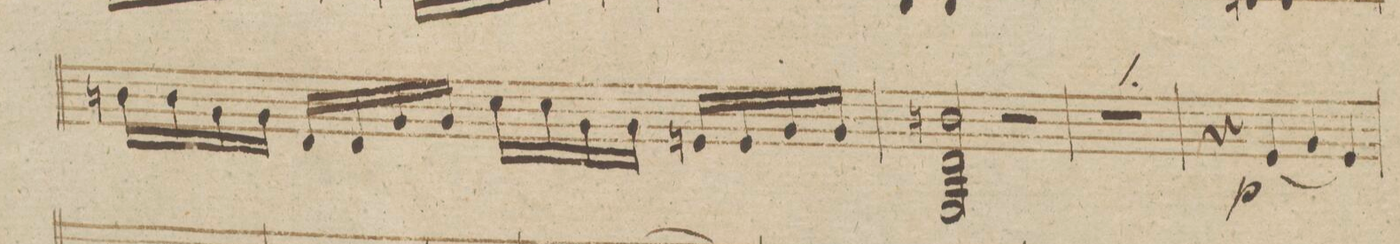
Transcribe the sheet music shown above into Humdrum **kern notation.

**kern	**dynam
*I"Violino 2do	*
*clefG2	*
*k[b-]	*
*met(c)	*
*M4/4	*
16bn\LL	.
16b\	.
16g\	.
16g\JJ	.
16d/LL	.
16d/	.
16g/	.
16g/JJ	.
16cc\LL	.
16cc\	.
16g\	.
16g\JJ	.
16en/LL	.
16e/	.
16g/	.
16g/JJ	.
=38	=38
2bn/ 2d/ 2G/	.
2r	.
=39	=39
1r	.
=40	=40
4r	.
(<4e/	p
4g/	.
4e/)	.
=41	=41
*-	*-
